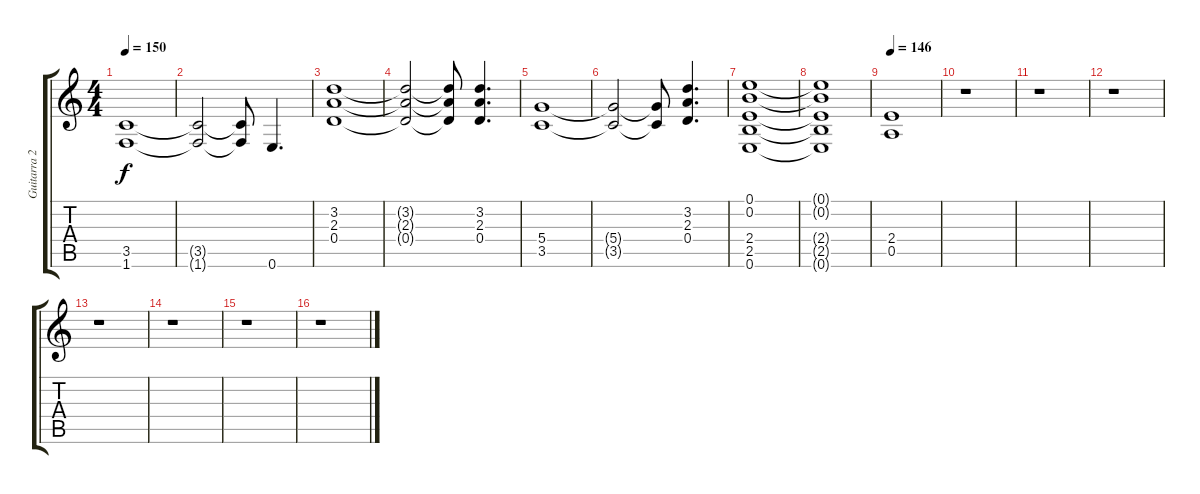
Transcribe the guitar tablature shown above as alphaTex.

\track ("Guitarra 2 (Rafael Bittencourt)" "Guitarra 2") {instrument overdrivenguitar}
\staff {score tabs}
\tuning (E4 B3 G3 D3 A2 E2) {hide}
\ts (4 4)
\tempo 150
\clef g2
\ks c
(3.5 1.6).1{dy f} |
(3.5{t} 1.6{t}).2 (3.5{t} 1.6{t}).8 0.6.4{d} |
(3.2 2.3 0.4).1 |
(3.2{t} 2.3{t} 0.4{t}).2 (3.2{t} 2.3{t} 0.4{t}).8 (3.2 2.3 0.4).4{d} |
(5.4 3.5).1 |
(5.4{t} 3.5{t}).2 (5.4{t} 3.5{t}).8 (3.2 2.3 0.4).4{d} |
(0.1 0.2 2.4 2.5 0.6).1 |
(0.1{t} 0.2{t} 2.4{t} 2.5{t} 0.6{t}).1 |
\tempo 146
(2.4 0.5).1 |
r.1 |
r.1 |
r.1 |
r.1 |
r.1 |
r.1 |
r.1
